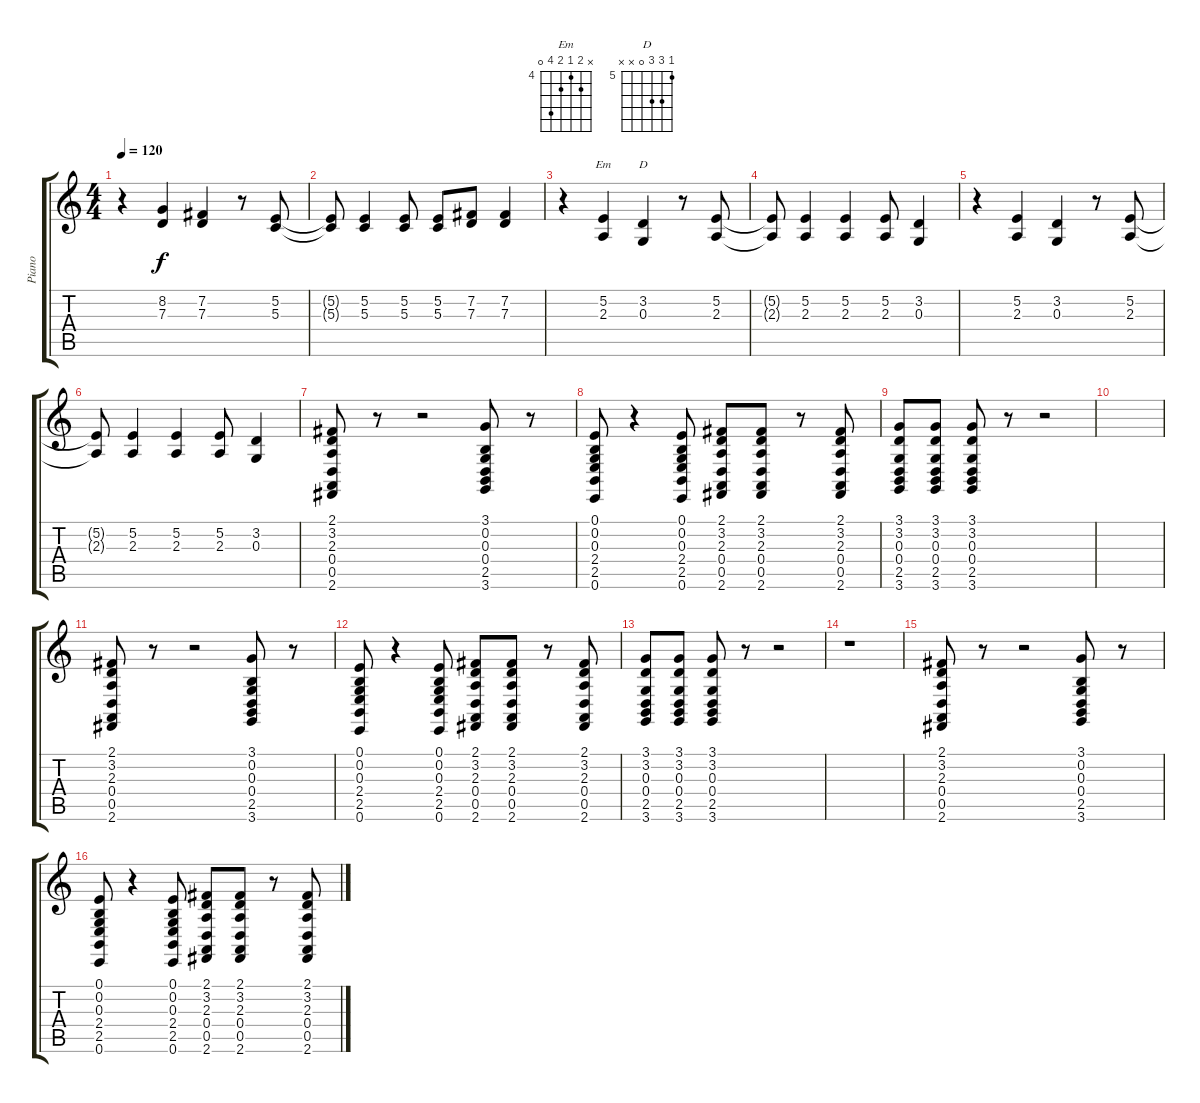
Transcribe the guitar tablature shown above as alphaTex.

\track ("Piano" "Piano") {instrument acousticgrandpiano}
\staff {score tabs}
\tuning (E4 B3 G3 D3 A2 E2) {hide}
\chord ("Em" x 5 4 5 7 0) {firstfret 4}
\chord ("D" 5 7 7 0 x x) {firstfret 5}
\ts (4 4)
\tempo 120
\clef g2
\ks c
r.4{dy f} (8.2 7.3).4 (7.2 7.3).4 r.8 (5.2 5.3).8 |
(5.2{t} 5.3{t}).8 (5.2 5.3).4 (5.2 5.3).8 (5.2 5.3).8 (7.2 7.3).8 (7.2 7.3).4 |
r.4 (5.2 2.3).4{ch "Em"} (3.2 0.3).4{ch "D"} r.8 (5.2 2.3).8 |
(5.2{t} 2.3{t}).8 (5.2 2.3).4 (5.2 2.3).4 (5.2 2.3).8 (3.2 0.3).4 |
r.4 (5.2 2.3).4 (3.2 0.3).4 r.8 (5.2 2.3).8 |
(5.2{t} 2.3{t}).8 (5.2 2.3).4 (5.2 2.3).4 (5.2 2.3).8 (3.2 0.3).4 |
(2.1 3.2 2.3 0.4 0.5 2.6).8 r.8 r.2 (3.1 0.2 0.3 0.4 2.5 3.6).8 r.8 |
(0.1 0.2 0.3 2.4 2.5 0.6).8 r.4 (0.1 0.2 0.3 2.4 2.5 0.6).8 (2.1 3.2 2.3 0.4 0.5 2.6).8 (2.1 3.2 2.3 0.4 0.5 2.6).8 r.8 (2.1 3.2 2.3 0.4 0.5 2.6).8 |
(3.1 3.2 0.3 0.4 2.5 3.6).8 (3.1 3.2 0.3 0.4 2.5 3.6).8 (3.1 3.2 0.3 0.4 2.5 3.6).8 r.8 r.2 |
|
(2.1 3.2 2.3 0.4 0.5 2.6).8 r.8 r.2 (3.1 0.2 0.3 0.4 2.5 3.6).8 r.8 |
(0.1 0.2 0.3 2.4 2.5 0.6).8 r.4 (0.1 0.2 0.3 2.4 2.5 0.6).8 (2.1 3.2 2.3 0.4 0.5 2.6).8 (2.1 3.2 2.3 0.4 0.5 2.6).8 r.8 (2.1 3.2 2.3 0.4 0.5 2.6).8 |
(3.1 3.2 0.3 0.4 2.5 3.6).8 (3.1 3.2 0.3 0.4 2.5 3.6).8 (3.1 3.2 0.3 0.4 2.5 3.6).8 r.8 r.2 |
r.1 |
(2.1 3.2 2.3 0.4 0.5 2.6).8 r.8 r.2 (3.1 0.2 0.3 0.4 2.5 3.6).8 r.8 |
(0.1 0.2 0.3 2.4 2.5 0.6).8 r.4 (0.1 0.2 0.3 2.4 2.5 0.6).8 (2.1 3.2 2.3 0.4 0.5 2.6).8 (2.1 3.2 2.3 0.4 0.5 2.6).8 r.8 (2.1 3.2 2.3 0.4 0.5 2.6).8
